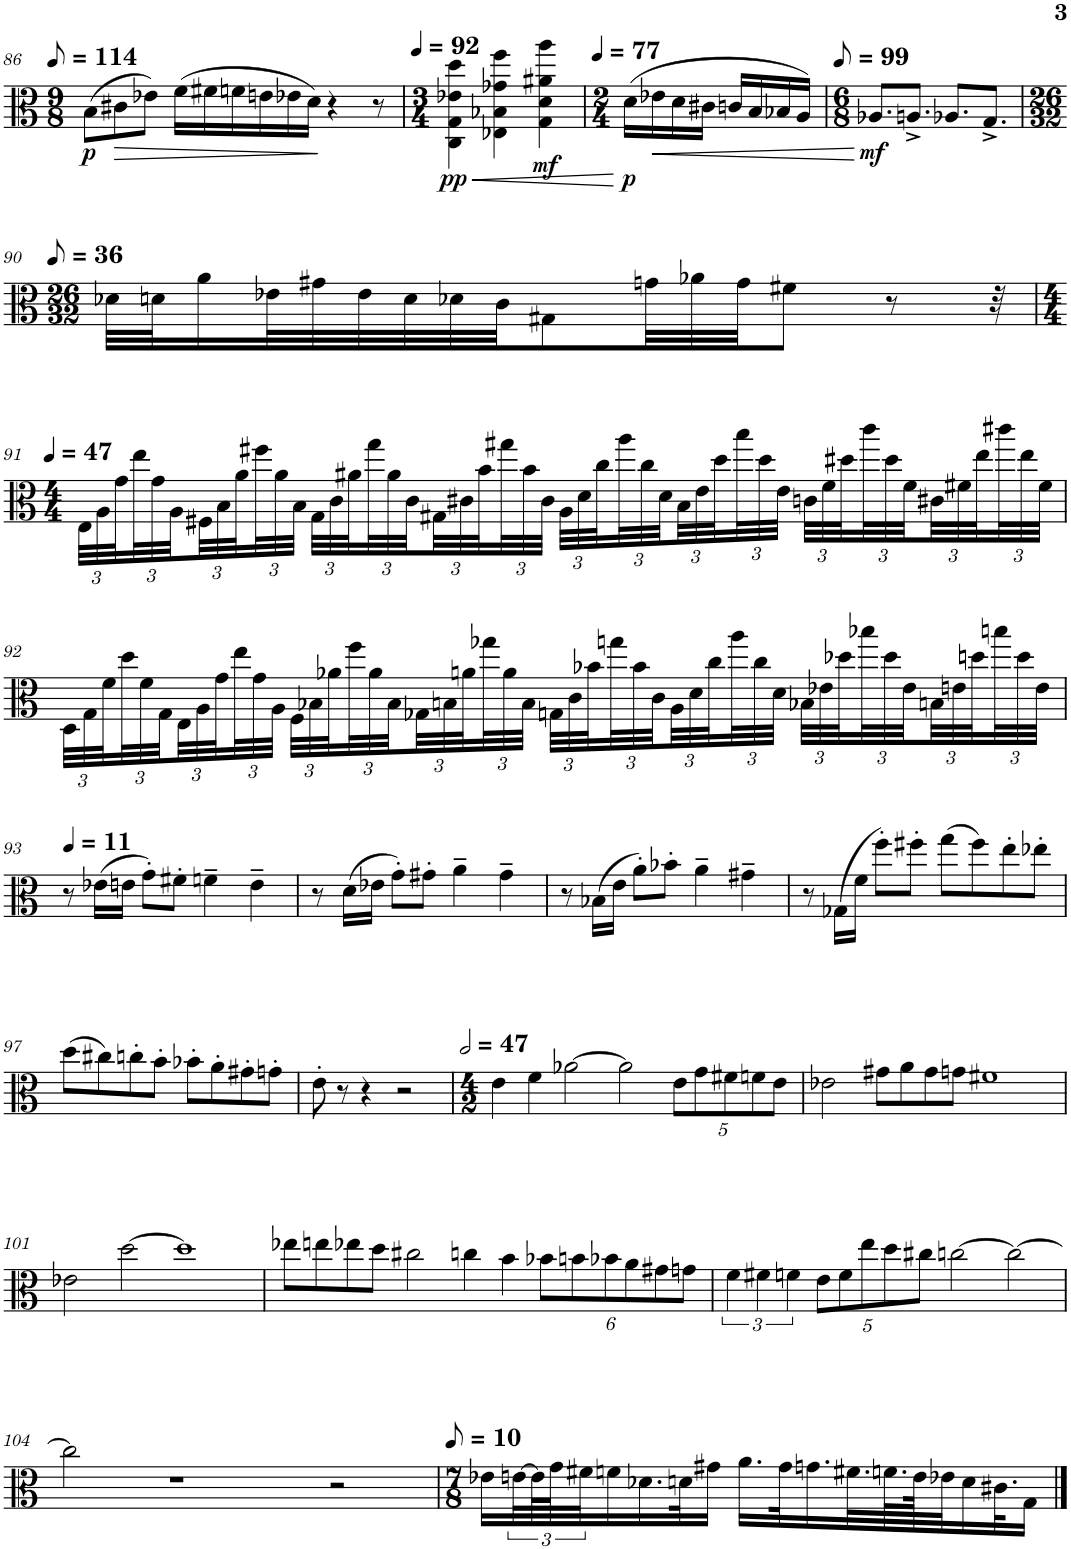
**kern	**dynam
*part1	*part1
*staff1	*staff1
*I"Viola	*
*I'Vla.	*
!!LO:PB:g=z
*clefC3	*
*k[]	*
*M9/8	*
*MM57	*
=86	=86
!	!LO:DY:b
(8B\L	p
!	!LO:HP:b
8c#X\	>
8e-X\J)	.
(16f\LL	.
16f#X\	.
16fn\	.
16en\	.
16e-X\	.
16d\JJ)	.
4r	]
8r	.
=87	=87
*M3/4	*
*MM92	*
!	!LO:HP:b
!	!LO:DY:n=1:b
4C\ 4G\ 4e-X\ 4dd\	< pp
4E-X\ 4B-X\ 4g-X\ 4ff\	.
!	!LO:DY:n=2:b
4G\ 4d\ 4a#X\ 4aa\	mf
.	[
=88	=88
*M2/4	*
*MM77	*
!	!LO:DY:b
(16d\LL	p
!	!LO:HP:b
16e-X\	<
16d\	.
16c#X\JJ	.
16cn/LL	.
16B/	.
16B-X/	.
16A/JJ)	.
.	[
=89	=89
*M6/8	*
*MM50	*
!	!LO:DY:b
8.A-X/L	mf
8.An^/J	.
8.A-X/L	.
8.G^/J	.
!!LO:LB:g=z
=90	=90
*M26/32	*
*MM18	*
32d-X\LLL	.
32dn\J	.
16a\	.
32e-X\L	.
32g#X\	.
32e-\	.
32d\	.
32d-X\	.
32c\JJ	.
8G#X\	.
32gn\LL	.
32a-X\	.
32g\JJ	.
8f#X\J	.
8r	.
32r	.
!!LO:LB:g=z
=91	=91
*M4/4	*
*Xbrackettup	*
*MM47	*
48E\LLL	.
48A\	.
48g\	.
48ee\	.
48g\	.
48A\	.
48F#X\	.
48B\	.
48a\	.
48ff#X\	.
48a\	.
48B\JJJ	.
48G\LLL	.
48c\	.
48a#X\	.
48gg\	.
48a#\	.
48c\	.
48G#X\	.
48c#X\	.
48b\	.
48gg#X\	.
48b\	.
48c#\JJJ	.
48A\LLL	.
48d\	.
48cc\	.
48aa\	.
48cc\	.
48d\	.
48B\	.
48e\	.
48dd\	.
48bb\	.
48dd\	.
48e\JJJ	.
48cn\LLL	.
48f\	.
48dd#X\	.
48ccc\	.
48dd#\	.
48f\	.
48c#X\	.
48f#X\	.
48ee\	.
48ccc#X\	.
48ee\	.
48f#\JJJ	.
!!LO:LB:g=z
=92	=92
48D\LLL	.
48G\	.
48f\	.
48dd\	.
48f\	.
48G\	.
48E\	.
48A\	.
48g\	.
48ee\	.
48g\	.
48A\JJJ	.
48F\LLL	.
48B-X\	.
48a-X\	.
48ff\	.
48a-\	.
48B-\	.
48G-X\	.
48Bn\	.
48an\	.
48gg-X\	.
48a\	.
48B\JJJ	.
48Gn\LLL	.
48c\	.
48b-X\	.
48ggn\	.
48b-\	.
48c\	.
48A\	.
48d\	.
48cc\	.
48aa\	.
48cc\	.
48d\JJJ	.
48B-X\LLL	.
48e-X\	.
48dd-X\	.
48bb-X\	.
48dd-\	.
48e-\	.
48Bn\	.
48en\	.
48ddn\	.
48bbn\	.
48dd\	.
48e\JJJ	.
!!LO:LB:g=z
=93	=93
*MM11	*
8r	.
(16e-X\LL	.
16en\JJ	.
8g'\L)	.
8f#X'\J	.
4fn~\	.
4e~\	.
=94	=94
8r	.
(16d\LL	.
16e-X\JJ	.
8g'\L)	.
8g#X'\J	.
4a~\	.
4g#~\	.
=95	=95
8r	.
(16B-X\LL	.
16e\JJ	.
8a'\L)	.
8b-X'\J	.
4a~\	.
4g#X~\	.
=96	=96
8r	.
(16G-X\LL	.
16f\JJ	.
8ff'\L)	.
8ff#X'\J	.
(8gg\L	.
8ff#\)	.
8ee'\	.
8ee-X'\J	.
!!LO:LB:g=z
=97	=97
(8dd\L	.
8cc#X\)	.
8ccn'\	.
8b'\J	.
8b-X'\L	.
8a'\	.
8g#X'\	.
8gn'\J	.
=98	=98
8e'\	.
8r	.
4r	.
2r	.
=99	=99
*M4/2	*
*MM94	*
4e\	.
4f\	.
[2a-X\	.
2a-\]	.
10e\L	.
10g\	.
10f#X\	.
10fn\	.
10e\J	.
=100	=100
2e-X\	.
8g#X\L	.
8a\	.
8g#\	.
8gn\J	.
1f#X	.
!!LO:LB:g=z
=101	=101
2e-X\	.
[2dd\	.
1dd]	.
=102	=102
8ee-X\L	.
8een\	.
8ee-X\	.
8dd\J	.
2cc#X\	.
4ccn\	.
4b\	.
12b-X\L	.
12bn\	.
12b-X\	.
12a\	.
12g#X\	.
12gn\J	.
=103	=103
*brackettup	*
6f\	.
6f#X\	.
6fn\	.
*Xbrackettup	*
10e\L	.
10f\	.
10ee\	.
10dd\	.
10cc#X\J	.
[2ccn\	.
2cc\_	.
!!LO:LB:g=z
=104	=104
2cc\]	.
1r	.
2r	.
=105	=105
*M7/8	*
*MM5	*
16e-X\LL	.
*brackettup	*
[48en\L	.
96e\L]	.
96g\J	.
48f#X\J	.
16fn\	.
16.d-X\	.
32dn\K	.
16g#X\JJ	.
16.a\LL	.
32g#\K	.
16.gn\	.
32.f#X\L	.
64.fn\L	.
128e\JK	.
32e-X\J	.
16d\	.
32.c#X\K	.
16G\JJ	.
==	==
*-	*-
